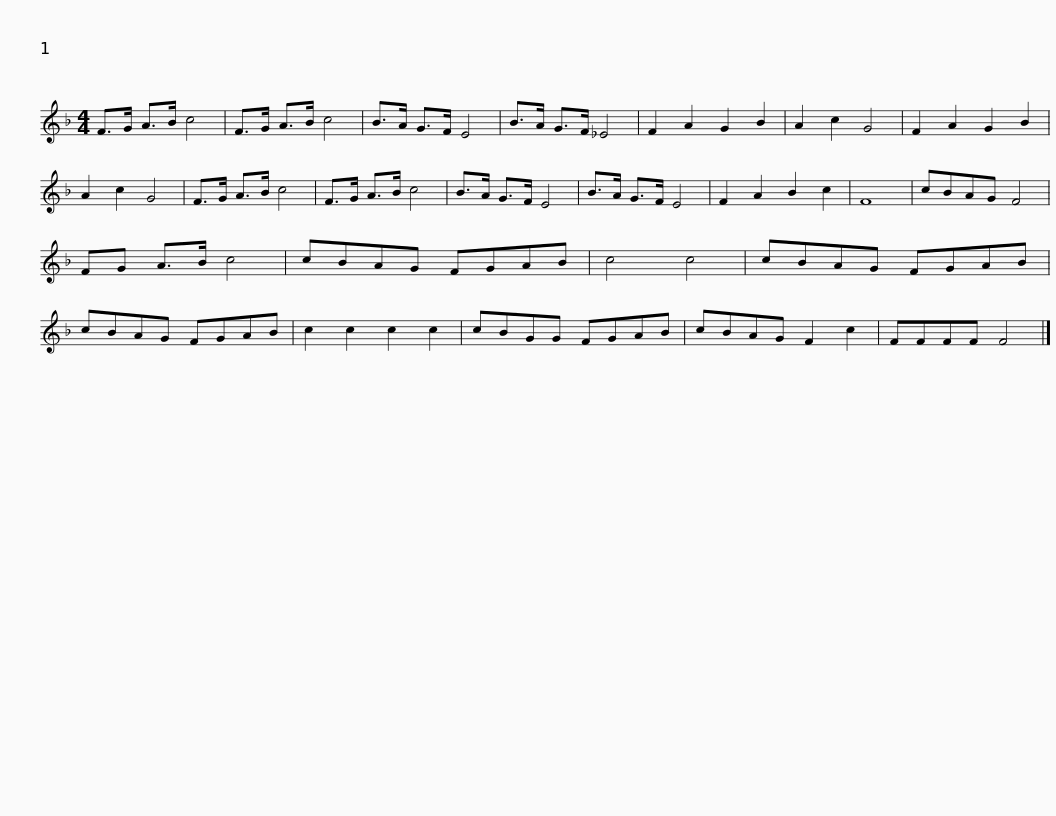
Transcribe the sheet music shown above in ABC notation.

X:1
L:1/8
M:4/4
I:linebreak $
K:F
V:1 treble
V:1
 F>G A>B c4 | F>G A>B c4 | B>A G>F E4 | B>A G>F _E4 | F2 A2 G2 B2 |$ %5
 A2 c2 G4 | F2 A2 G2 B2 | A2 c2 G4 | F>G A>B c4 | F>G A>B c4 | %10
 B>A G>F E4 |$ B>A G>F E4 | F2 A2 B2 c2 | F8 | cBAG F4 | %15
 FG A>B c4 |$ cBAG FGAB | c4 c4 | cBAG FGAB | cBAG FGAB |$ %20
 c2 c2 c2 c2 | cBGG FGAB | cBAG F2 c2 | FFFF F4 |] %24
